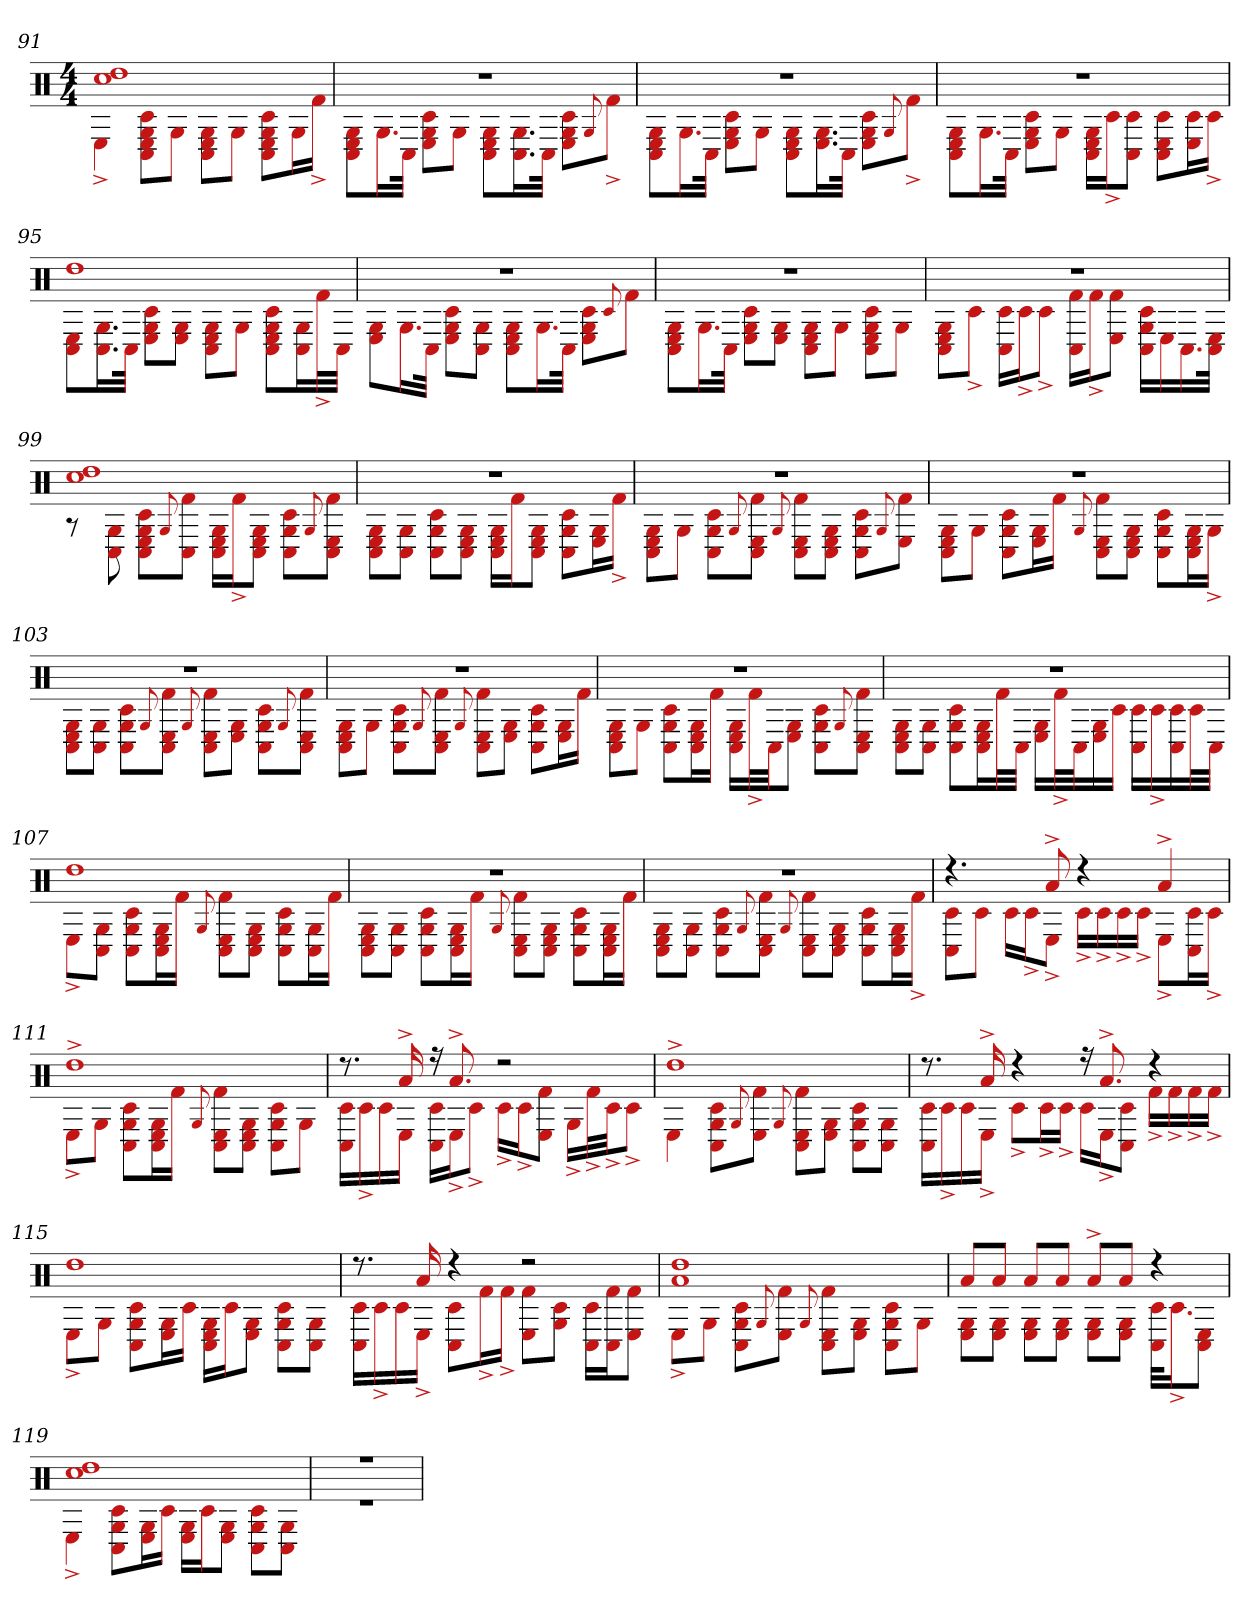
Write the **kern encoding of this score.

**kern
*part1
*staff1
*clefX
*k[]
*M4/4
=91
*^
1dd 1cc#	4E^
.	8C# 8c# 8G 8EL
.	8GJ
.	8C# 8E 8GL
.	8GJ
.	8C# 8c# 8G 8EL
.	16GL
.	16f#^JJ
=92	=92
1r	8C# 8G 8EL
.	16.GL
.	32C#JJk
.	8c# 8E 8GL
.	8GJ
.	8C# 8E 8GL
.	16.C# 16.GL
.	32C#JJk
.	8c# 8E 8GL
.	8qqG
.	8f#^J
=93	=93
1r	8C# 8E 8GL
.	16.GL
.	32C#JJk
.	8E 8c# 8GL
.	8GJ
.	8C# 8E 8GL
.	16.E 16.GL
.	32C#JJk
.	8c# 8G 8EL
.	8qqG
.	8f#^J
=94	=94
1r	8C# 8G 8EL
.	16.GL
.	32C#JJk
.	8c# 8G 8EL
.	8GJ
.	16C# 16E 16GLL
.	16c#^J
.	8C# 8c#J
.	8C# 8c# 8EL
.	16E 16c#L
.	16c#^JJ
=95	=95
1dd	8C# 8EL
.	16.C# 16.GL
.	32C#JJk
.	8c# 8G 8EL
.	8E 8GJ
.	8C# 8E 8GL
.	8GJ
.	8c# 8C# 8G 8EL
.	16C# 16GL
.	32f#^L
.	32C#JJJ
=96	=96
1r	8E 8GL
.	16.GL
.	32C#JJk
.	8E 8c# 8GL
.	8C# 8GJ
.	8C# 8E 8GL
.	16.GL
.	32C#JJk
.	8E 8c# 8GL
.	8qqc#
.	8f#J
=97	=97
1r	8G 8C# 8EL
.	16.GL
.	32C#JJk
.	8G 8E 8c#L
.	8E 8GJ
.	8C# 8E 8GL
.	8GJ
.	8C# 8c# 8G 8EL
.	8GJ
=98	=98
1r	8C# 8G 8EL
.	8c#^J
.	16C# 16c#LL
.	16c#^J
.	8c#^J
.	16f# 16C#LL
.	16f#^J
.	8f# 8EJ
.	16C# 16G 16c#LL
.	16E
.	16.C#
.	32E 32C#JJk
=99	=99
1dd 1cc#	8r
.	8C# 8G
.	8C# 8E 8G 8c#L
.	8qqG
.	8C# 8f#J
.	16C# 16G 16ELL
.	16f#^J
.	8C# 8G 8EJ
.	8C# 8c# 8GL
.	8qqG
.	8C# 8E 8f#J
=100	=100
1r	8C# 8E 8GL
.	8C# 8GJ
.	8C# 8c# 8GL
.	8C# 8G 8EJ
.	16G 16E 16C#LL
.	16f#J
.	8C# 8E 8GJ
.	8C# 8c# 8GL
.	16E 16GL
.	16f#^JJ
=101	=101
1r	8C# 8E 8GL
.	8GJ
.	8C# 8c# 8GL
.	8qqG
.	8C# 8E 8f#J
.	8qqG
.	8C# 8E 8f#L
.	8C# 8E 8GJ
.	8C# 8c# 8GL
.	8qqG
.	8E 8f#J
=102	=102
1r	8C# 8E 8GL
.	8GJ
.	8C# 8c# 8GL
.	16G 16EL
.	16f#JJ
.	8qqG
.	8E 8C# 8f#L
.	8C# 8E 8GJ
.	8C# 8c# 8GL
.	16C# 16E 16GL
.	16G^JJ
=103	=103
1r	8C# 8E 8GL
.	8C# 8GJ
.	8C# 8c# 8GL
.	8qqG
.	8C# 8E 8f#J
.	8qqG
.	8C# 8E 8f#L
.	8E 8GJ
.	8C# 8c# 8GL
.	8qqG
.	8C# 8E 8f#J
=104	=104
1r	8C# 8E 8GL
.	8GJ
.	8C# 8c# 8GL
.	8qqG
.	8C# 8E 8f#J
.	8qqG
.	8C# 8E 8f#L
.	8E 8GJ
.	8C# 8c# 8GL
.	16G 16EL
.	16f#JJ
=105	=105
1r	8C# 8G 8EL
.	8GJ
.	8C# 8c# 8GL
.	16C# 16E 16GL
.	16f#JJ
.	16C# 16E 16GLL
.	32f#^L
.	32C#JJ
.	8E 8GJ
.	8C# 8c# 8GL
.	8qqG
.	8C# 8E 8f#J
=106	=106
1r	8C# 8E 8GL
.	8C# 8GJ
.	8C# 8c# 8GL
.	16C# 16E 16GL
.	32f#L
.	32C#JJJ
.	16E 16GLL
.	32f#^L
.	32C#J
.	16E 16G
.	16c#JJ
.	16C# 16c#LL
.	16c#^
.	16C# 16c#
.	32c#L
.	32C#JJJ
=107	=107
1dd	8E^L
.	8C# 8GJ
.	8C# 8c# 8GL
.	16C# 16E 16GL
.	16f#JJ
.	8qqG
.	8C# 8E 8f#L
.	8C# 8G 8EJ
.	8C# 8c# 8GL
.	16C# 16GL
.	16f#JJ
=108	=108
1r	8C# 8E 8GL
.	8C# 8GJ
.	8C# 8c# 8GL
.	16C# 16E 16GL
.	16f#JJ
.	8qqG
.	8C# 8E 8f#L
.	8C# 8G 8EJ
.	8C# 8c# 8GL
.	16C# 16E 16GL
.	16f#JJ
=109	=109
1r	8C# 8E 8GL
.	8C# 8GJ
.	8C# 8c# 8GL
.	8qqG
.	8C# 8E 8f#J
.	8qqG
.	8C# 8E 8f#L
.	8C# 8E 8GJ
.	8C# 8c# 8GL
.	16C# 16E 16GL
.	16f#^JJ
=110	=110
4.r	8C# 8c#L
.	8c#J
.	16c#LL
.	16c#^J
8a^	8E^J
4r	16c#^LL
.	16c#^
.	16c#^
.	16c#^JJ
4a^	8E^L
.	16C# 16c#L
.	16c#^JJ
=111	=111
1dd^	8E^L
.	8GJ
.	8G 8C# 8c#L
.	16E 16C# 16GL
.	16f#JJ
.	8qqG
.	8C# 8E 8f#L
.	8C# 8G 8EJ
.	8c# 8C# 8GL
.	8GJ
=112	=112
8.r	16c# 16C#LL
.	16c#^
.	16c#
16a^	16EJJ
16r	16C# 16c#LL
8.a^	16E^J
.	8c#^J
2r	16c#^LL
.	16c#^J
.	8f# 8EJ
.	16G^LL
.	32f#^L
.	32c#^JJ
.	8c#^J
=113	=113
1dd^	4E
.	8C# 8G 8c#L
.	8qqG
.	8E 8f#J
.	8qqG
.	8C# 8E 8f#L
.	8E 8GJ
.	8C# 8c# 8GL
.	8C# 8GJ
=114	=114
8.r	16c# 16C#LL
.	16c#^
.	16c#
16a^	16E^JJ
4r	8c#^L
.	16c#^L
.	16c#^JJ
16r	16c#LL
8.a^	16E^J
.	8c# 8C#J
4r	16f#^LL
.	16f#^
.	16f#^
.	16f#^JJ
=115	=115
1dd	8E^L
.	8GJ
.	8C# 8c# 8GL
.	16E 16GL
.	16c#JJ
.	16C# 16G 16ELL
.	16c#J
.	8E 8GJ
.	8C# 8G 8c#L
.	8C# 8GJ
=116	=116
8.r	16C# 16c#LL
.	16c#^
.	16c#
16a	16E^JJ
4r	8c# 8C#L
.	16f#^L
.	16f#^JJ
2r	8f# 8EL
.	8G 8c#J
.	16C# 16c#LL
.	16f# 16C#J
.	8f# 8EJ
=117	=117
1dd 1a	8E^L
.	8GJ
.	8C# 8G 8c#L
.	8qqG
.	8E 8f#J
.	8qqG
.	8C# 8E 8f#L
.	8E 8GJ
.	8C# 8c# 8GL
.	8GJ
=118	=118
8aL	8E 8GL
8aJ	8E 8GJ
8aL	8G 8EL
8aJ	8E 8GJ
8a^L	8E 8GL
8aJ	8E 8GJ
4r	32C# 32c#KLL
.	16.c#^J
.	8C# 8EJ
=119	=119
1dd 1cc#	4E^
.	8C# 8G 8c#L
.	16E 16GL
.	16c#JJ
.	16G 16ELL
.	16c#J
.	8G 8EJ
.	8C# 8c# 8GL
.	8C# 8GJ
=120	=120
1r	1r
*v	*v
=
*-
